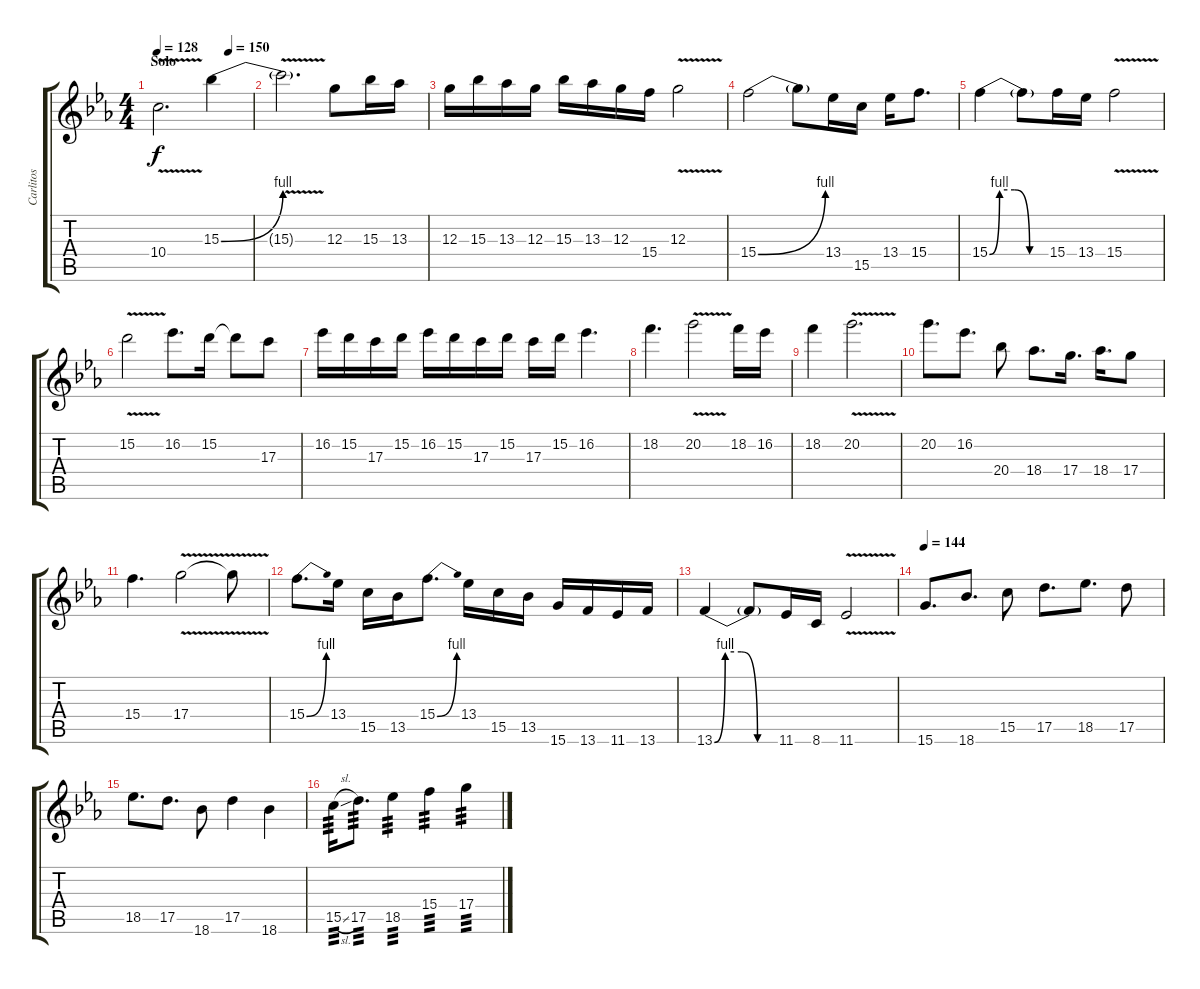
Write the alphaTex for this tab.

\track ("Carlitos" "Carlitos") {instrument distortionguitar}
\staff {score tabs}
\tuning (E4 B3 G3 D3 A2 E2) {hide}
\ts (4 4)
\section ("" "Solo")
\tempo 128
\tempo (150 0.75)
\clef g2
\ks eb
10.4{v}.2{d dy f} 15.3{be (bend 0 0 60 4)}.4 |
15.3{v t}.2{d} 12.3.8 15.3.16 13.3.16 |
12.3.16 15.3.16 13.3.16 12.3.16 15.3.16 13.3.16 12.3.16 15.4.16 12.3{v}.2 |
15.4{be (bend 0 0 60 4)}.2 15.4{t}.8 13.4.16 15.5.16 13.4.16 15.4.8{d} |
15.4{be (custom 0 0 10 4 25 4 40 0 60 0)}.4 15.4{t}.8 15.4.16 13.4.16 15.4{v}.2 |
15.2{v}.2 16.2.8{d} 15.2.16 15.2{t}.8 17.3.8 |
16.2.16 15.2.16 17.3.16 15.2.16 16.2.16 15.2.16 17.3.16 15.2.16 17.3.16 15.2.16 16.2.4{d} |
18.2.4{d} 20.2{v}.2 18.2.16 16.2.16 |
18.2.4 20.2{v}.2{d} |
20.2.8{d} 16.2.8{d} 20.4.8 18.4.8{d} 17.4.16{d} 18.4.16{d} 17.4.8 |
15.4.4{d} 17.4{v}.2 17.4{t}.8 |
15.4{be (bend 0 0 60 4)}.8{d} 13.4.16 15.5.16 13.5.16 15.4{be (bend 0 0 60 4)}.8{d} 13.4.16 15.5.16 13.5.16 15.6.16 13.6.16 11.6.16 13.6.16 |
13.6{be (custom 0 0 10 4 25 4 40 0 60 0)}.4 13.6{t}.8 11.6.16 8.6.16 11.6{v}.2 |
\tempo 144
15.6.8{d} 18.6.8{d} 15.5.8 17.5.8{d} 18.5.8{d} 17.5.8 |
18.5.8{d} 17.5.8{d} 18.6.8 17.5.4 18.6.4 |
15.5{sl}.16{tp 3} 17.5.8{d tp 3} 18.5.4{tp 3} 15.4.4{tp 3} 17.4.4{tp 3}
